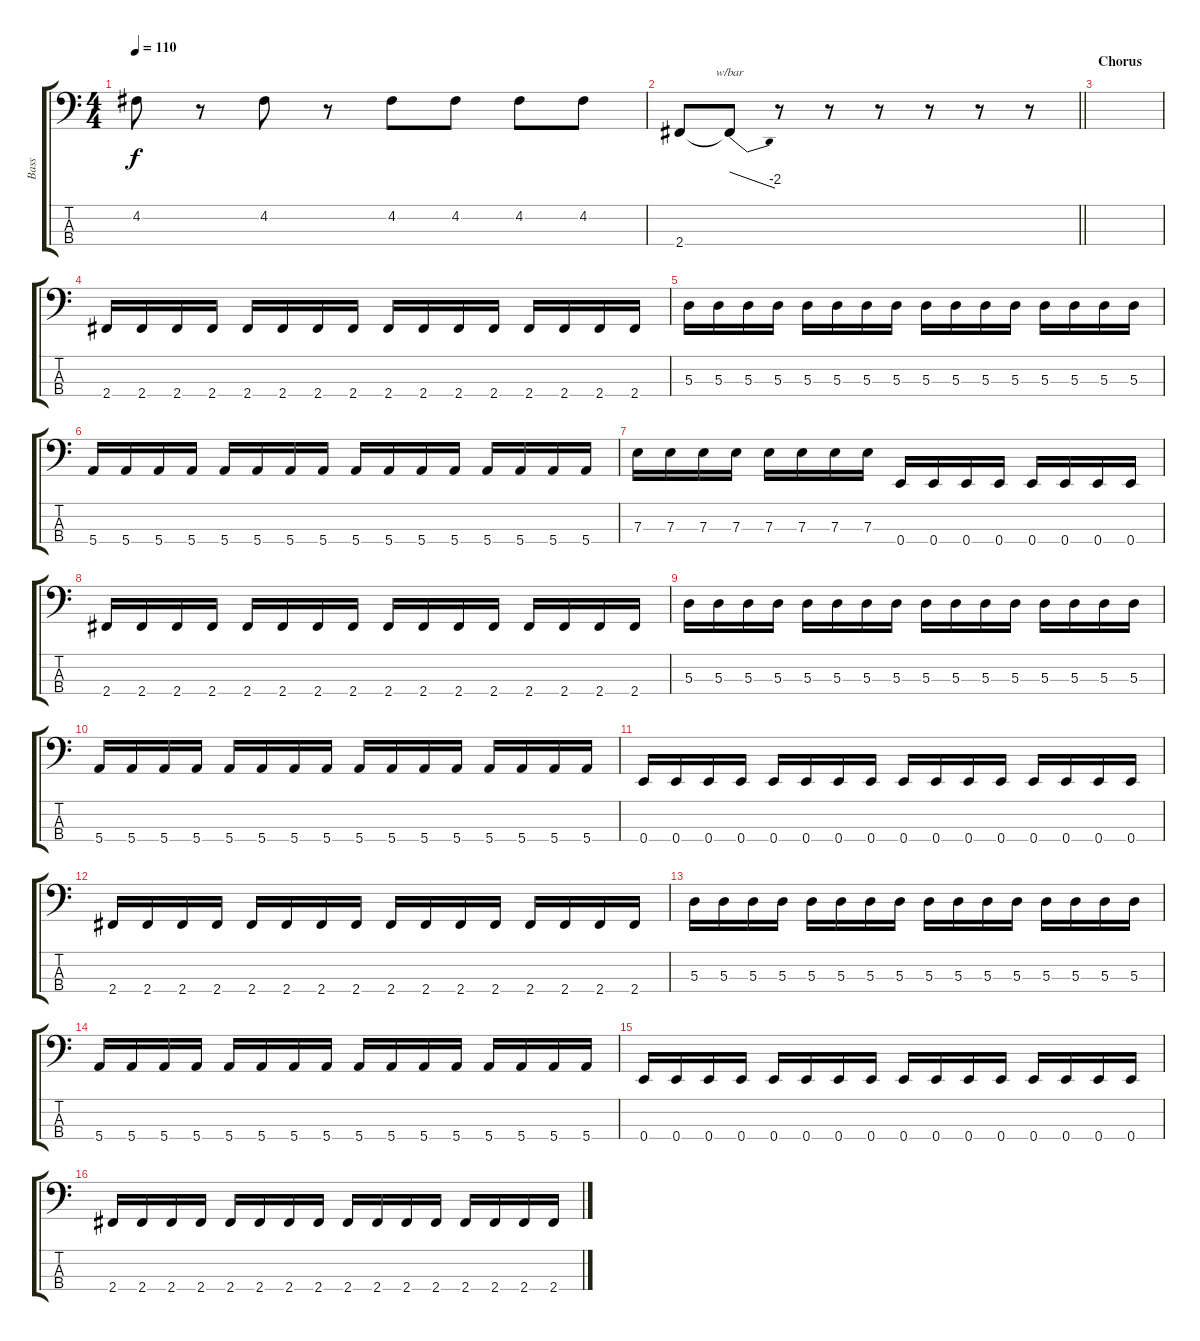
\track ("Bass" "Bass") {instrument electricbassfinger}
\staff {score tabs}
\tuning (G2 D2 A1 E1) {hide}
\ts (4 4)
\tempo 110
\clef f4
\ks c
4.2.8{dy f} r.8 4.2.8 r.8 4.2.8 4.2.8 4.2.8 4.2.8 |
\barLineRight lightlight
2.4.8 2.4{t}.8{tbe (dive default 0 0 60 -8)} r.8 r.8 r.8 r.8 r.8 r.8 |
\section ("" "Chorus")
|
2.4.16 2.4.16 2.4.16 2.4.16 2.4.16 2.4.16 2.4.16 2.4.16 2.4.16 2.4.16 2.4.16 2.4.16 2.4.16 2.4.16 2.4.16 2.4.16 |
5.3.16 5.3.16 5.3.16 5.3.16 5.3.16 5.3.16 5.3.16 5.3.16 5.3.16 5.3.16 5.3.16 5.3.16 5.3.16 5.3.16 5.3.16 5.3.16 |
5.4.16 5.4.16 5.4.16 5.4.16 5.4.16 5.4.16 5.4.16 5.4.16 5.4.16 5.4.16 5.4.16 5.4.16 5.4.16 5.4.16 5.4.16 5.4.16 |
7.3.16 7.3.16 7.3.16 7.3.16 7.3.16 7.3.16 7.3.16 7.3.16 0.4.16 0.4.16 0.4.16 0.4.16 0.4.16 0.4.16 0.4.16 0.4.16 |
2.4.16 2.4.16 2.4.16 2.4.16 2.4.16 2.4.16 2.4.16 2.4.16 2.4.16 2.4.16 2.4.16 2.4.16 2.4.16 2.4.16 2.4.16 2.4.16 |
5.3.16 5.3.16 5.3.16 5.3.16 5.3.16 5.3.16 5.3.16 5.3.16 5.3.16 5.3.16 5.3.16 5.3.16 5.3.16 5.3.16 5.3.16 5.3.16 |
5.4.16 5.4.16 5.4.16 5.4.16 5.4.16 5.4.16 5.4.16 5.4.16 5.4.16 5.4.16 5.4.16 5.4.16 5.4.16 5.4.16 5.4.16 5.4.16 |
0.4.16 0.4.16 0.4.16 0.4.16 0.4.16 0.4.16 0.4.16 0.4.16 0.4.16 0.4.16 0.4.16 0.4.16 0.4.16 0.4.16 0.4.16 0.4.16 |
2.4.16 2.4.16 2.4.16 2.4.16 2.4.16 2.4.16 2.4.16 2.4.16 2.4.16 2.4.16 2.4.16 2.4.16 2.4.16 2.4.16 2.4.16 2.4.16 |
5.3.16 5.3.16 5.3.16 5.3.16 5.3.16 5.3.16 5.3.16 5.3.16 5.3.16 5.3.16 5.3.16 5.3.16 5.3.16 5.3.16 5.3.16 5.3.16 |
5.4.16 5.4.16 5.4.16 5.4.16 5.4.16 5.4.16 5.4.16 5.4.16 5.4.16 5.4.16 5.4.16 5.4.16 5.4.16 5.4.16 5.4.16 5.4.16 |
0.4.16 0.4.16 0.4.16 0.4.16 0.4.16 0.4.16 0.4.16 0.4.16 0.4.16 0.4.16 0.4.16 0.4.16 0.4.16 0.4.16 0.4.16 0.4.16 |
2.4.16 2.4.16 2.4.16 2.4.16 2.4.16 2.4.16 2.4.16 2.4.16 2.4.16 2.4.16 2.4.16 2.4.16 2.4.16 2.4.16 2.4.16 2.4.16
